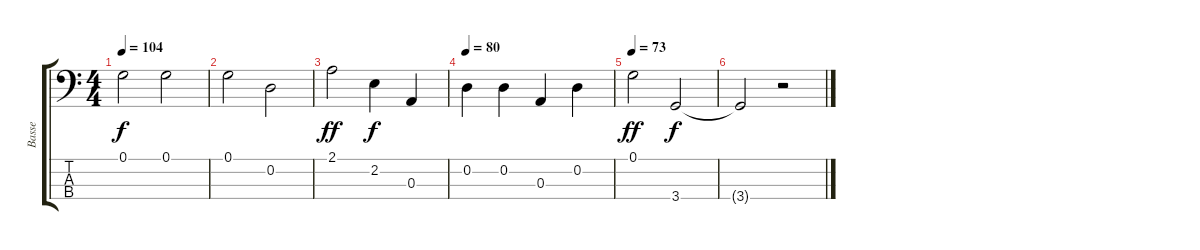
\track ("Basse" "Basse") {instrument electricbasspick}
\staff {score tabs}
\tuning (G2 D2 A1 E1) {hide}
\ts (4 4)
\tempo 104
\clef f4
\ks c
0.1.2{dy f} 0.1.2 |
0.1.2 0.2.2 |
2.1.2{dy ff} 2.2.4{dy f} 0.3.4 |
\tempo 80
0.2.4 0.2.4 0.3.4 0.2.4 |
\tempo 73
0.1.2{dy ff} 3.4.2{dy f} |
3.4{t}.2 r.2
